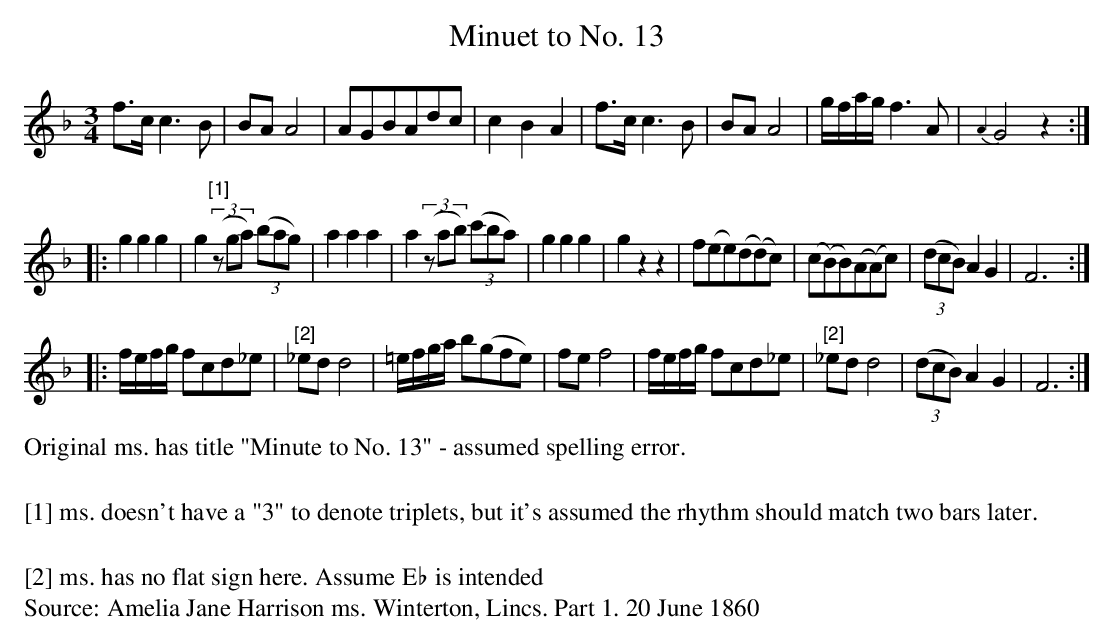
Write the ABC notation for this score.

X:1
T:Minuet to No. 13
M:3/4
L:1/8
K:F
f>cc3B|BAA4|AGBAdc|c2B2A2|f>cc3B|BAA4|g/f/a/g/f3A|{A2}G4z2::
g2g2g2| g2 "^[1]"(3(zga) ((3bag)|a2a2a2|a2((3zab) ((3c'ba) | g2g2g2|g2z2z2|\
f(ee)(d(d)c)|(c(B)B)(A(A)c)|((3dcB) A2G2|F6::
f/e/f/g/ fcd_e|"[2]"_edd4|=e/f/g/a/ b(gfe)|fef4|f/e/f/g/ fcd_e|\
"[2]"_edd4| ((3dcB)A2G2| F6:|
